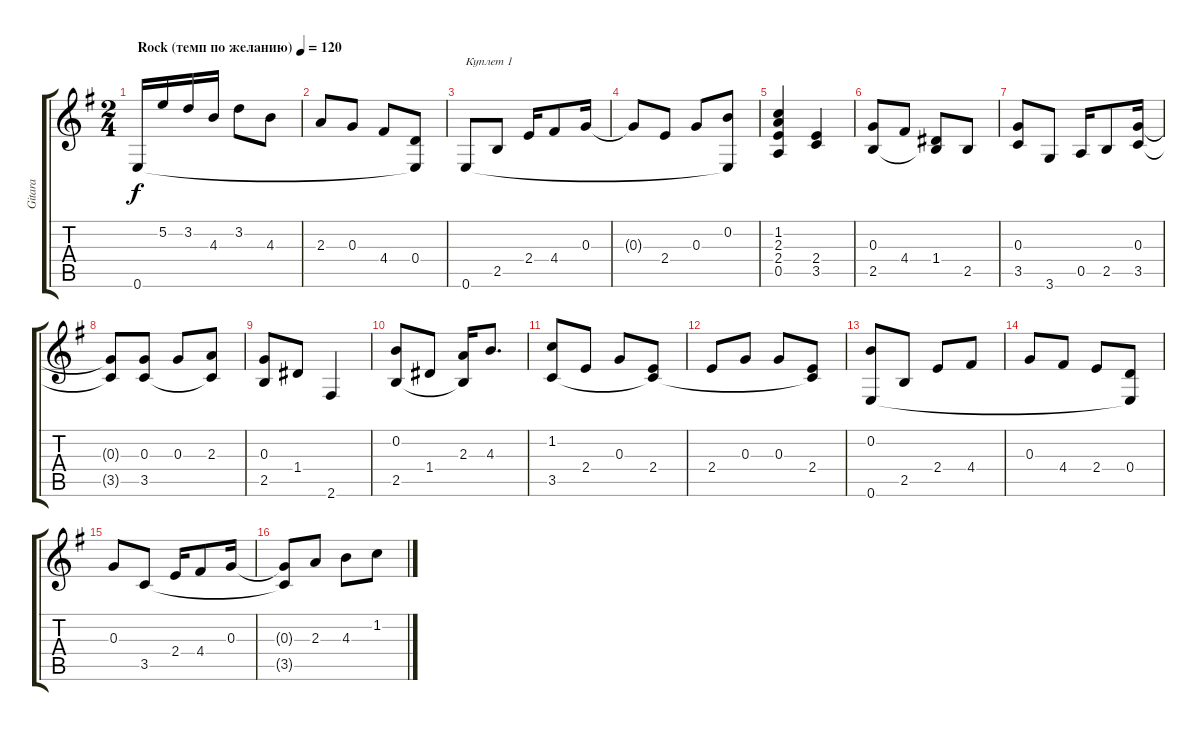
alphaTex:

\track ("Gitara" "Gitara") {instrument acousticguitarnylon}
\staff {score tabs}
\tuning (E4 B3 G3 D3 A2 E2) {hide}
\ts (2 4)
\tempo (120 "Rock (темп по желанию)")
\clef g2
\ks eminor
0.6.16{dy f instrument acousticguitarnylon} 5.2.16 3.2.16 4.3.16 3.2.8 4.3.8 |
2.3.8 0.3.8 4.4.8 (0.4 0.6{t}).8 |
0.6.8{txt "Куплет 1"} 2.5.8 2.4.16 4.4.8 0.3.16 |
0.3{t}.8 2.4.8 0.3.8 (0.2 0.6{t}).8 |
(1.2 2.3 2.4 0.5).4 (2.4 3.5).4 |
(0.3 2.5).8 4.4.8 (1.4 2.5{t}).8 2.5.8 |
(0.3 3.5).8 3.6.8 0.5.16 2.5.8 (0.3 3.5).16 |
(0.3{t} 3.5{t}).8 (0.3 3.5).8 0.3.8 (2.3 3.5{t}).8 |
(0.3 2.5).8 1.4.8 2.6.4 |
(0.2 2.5).8 1.4.8 (2.3 2.5{t}).16 4.3.8{d} |
(1.2 3.5).8 2.4.8 0.3.8 (2.4 3.5{t}).8 |
2.4.8 0.3.8 0.3.8 (2.4 3.5{t}).8 |
(0.2 0.6).8 2.5.8 2.4.8 4.4.8 |
0.3.8 4.4.8 2.4.8 (0.4 0.6{t}).8 |
0.3.8 3.5.8 2.4.16 4.4.8 0.3.16 |
(0.3{t} 3.5{t}).8 2.3.8 4.3.8 1.2.8
